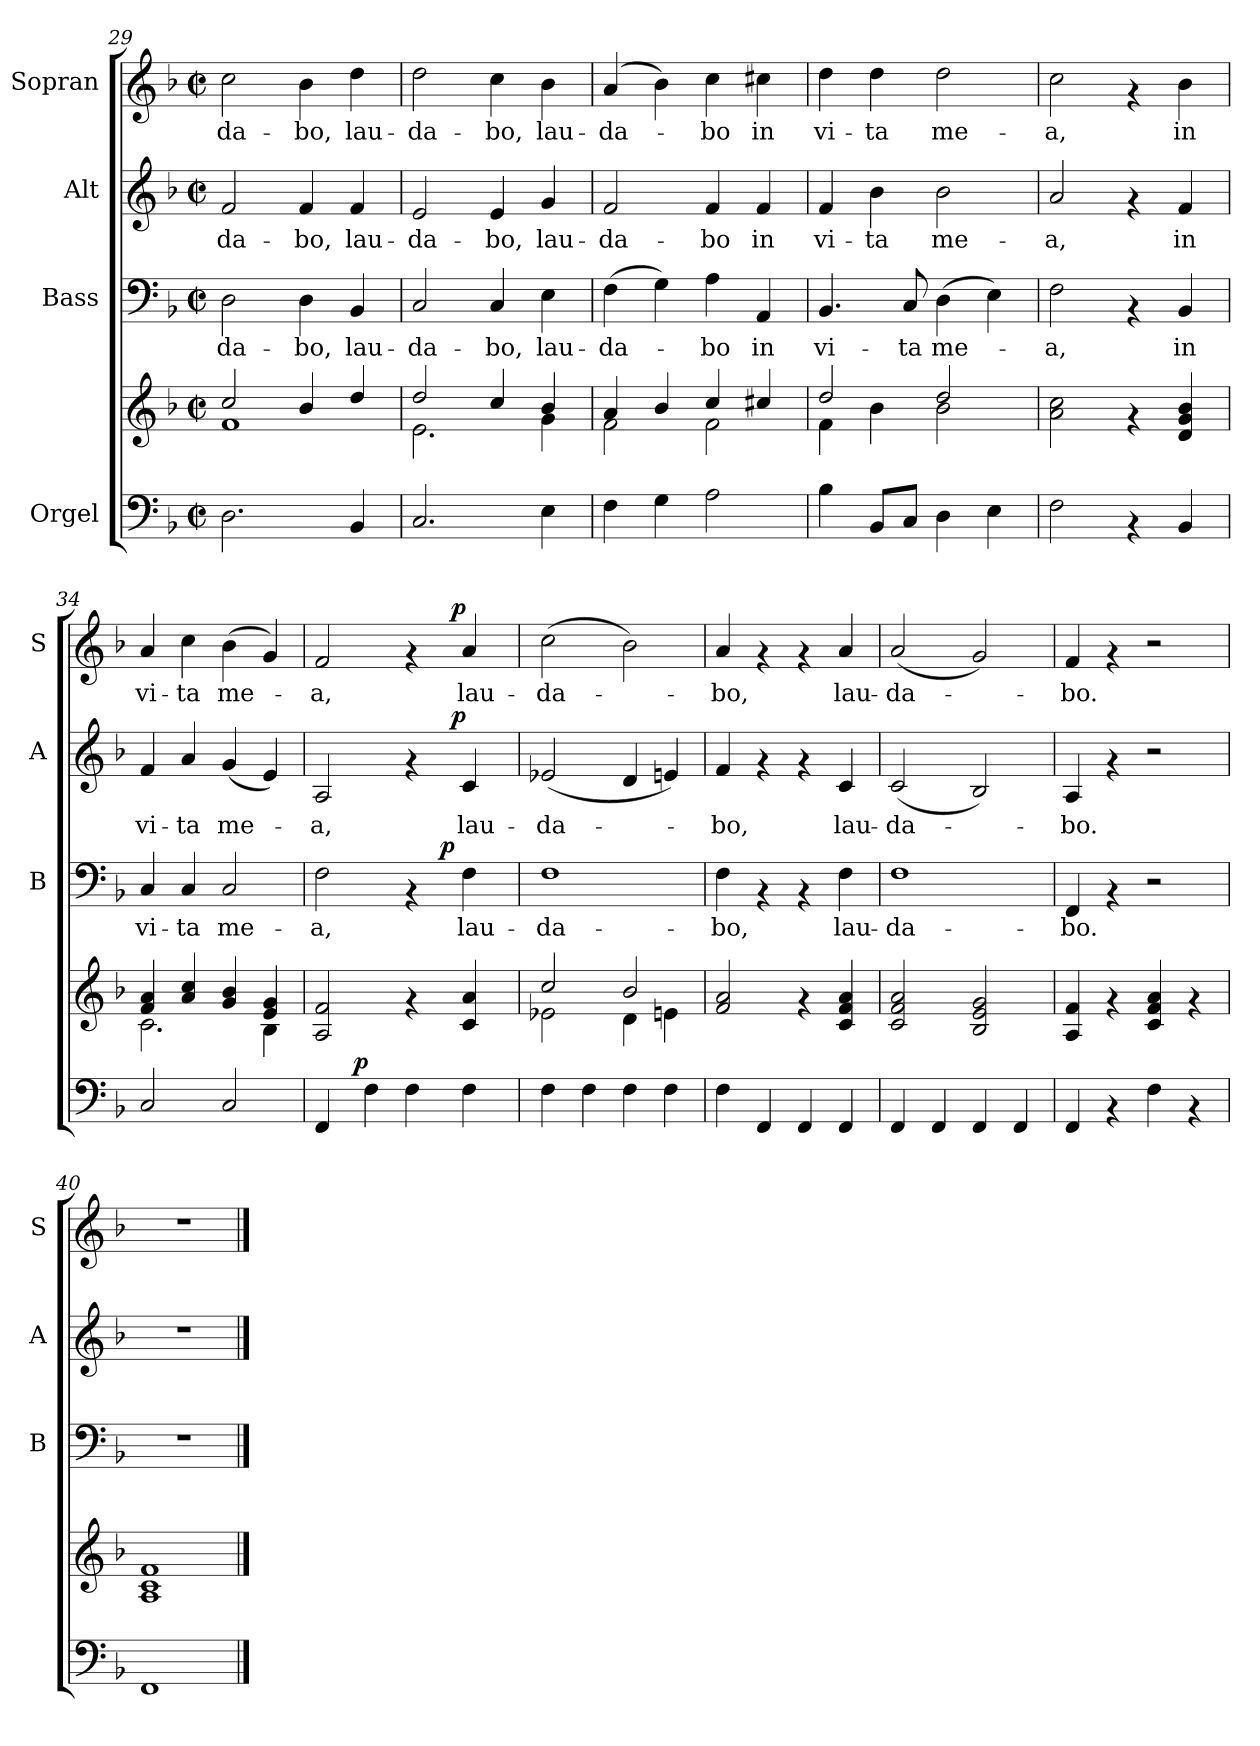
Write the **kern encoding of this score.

**kern	**kern	**dynam	**kern	**text	**dynam	**kern	**text	**dynam	**kern	**text	**dynam
*part4	*part4	*part4	*part3	*part3	*part3	*part2	*part2	*part2	*part1	*part1	*part1
*staff5	*staff4	*staff4/5	*staff3	*staff3	*staff3	*staff2	*staff2	*staff2	*staff1	*staff1	*staff1
*I"Orgel	*	*	*I"Bass	*	*	*I"Alt	*	*	*I"Sopran	*	*
*	*	*	*I'B	*	*	*I'A	*	*	*I'S	*	*
*clefF4	*clefG2	*	*clefF4	*	*	*clefG2	*	*	*clefG2	*	*
*k[b-]	*k[b-]	*	*k[b-]	*	*	*k[b-]	*	*	*k[b-]	*	*
*F:	*F:	*	*F:	*	*	*F:	*	*	*F:	*	*
*M2/2	*M2/2	*	*M2/2	*	*	*M2/2	*	*	*M2/2	*	*
*met(c|)	*met(c|)	*	*met(c|)	*	*	*met(c|)	*	*	*met(c|)	*	*
=29	=29	=29	=29	=29	=29	=29	=29	=29	=29	=29	=29
*	*^	*	*	*	*	*	*	*	*	*	*
!	!	!	!	!	!LO:LY:b	!	!	!LO:LY:b	!	!	!LO:LY:b	!
2.D\	2cc/	1f	.	2D\	-da-	.	2f/	-da-	.	2cc\	-da-	.
!	!	!	!	!	!LO:LY:b	!	!	!LO:LY:b	!	!	!LO:LY:b	!
.	4b-/	.	.	4D\	-bo,	.	4f/	-bo,	.	4b-\	-bo,	.
!	!	!	!	!	!LO:LY:b	!	!	!LO:LY:b	!	!	!LO:LY:b	!
4BB-/	4dd/	.	.	4BB-/	lau-	.	4f/	lau-	.	4dd\	lau-	.
=30	=30	=30	=30	=30	=30	=30	=30	=30	=30	=30	=30	=30
!	!	!	!	!	!LO:LY:b	!	!	!LO:LY:b	!	!	!LO:LY:b	!
2.C/	2dd/	2.e\	.	2C/	-da-	.	2e/	-da-	.	2dd\	-da-	.
!	!	!	!	!	!LO:LY:b	!	!	!LO:LY:b	!	!	!LO:LY:b	!
.	4cc/	.	.	4C/	-bo,	.	4e/	-bo,	.	4cc\	-bo,	.
!	!	!	!	!	!LO:LY:b	!	!	!LO:LY:b	!	!	!LO:LY:b	!
4E\	4b-/	4g\	.	4E\	lau-	.	4g/	lau-	.	4b-\	lau-	.
!!LO:PB:g=z
=31	=31	=31	=31	=31	=31	=31	=31	=31	=31	=31	=31	=31
!	!	!	!	!	!LO:LY:b	!	!	!LO:LY:b	!	!	!LO:LY:b	!
4F\	4a/	2f\	.	(>4F\	-da-	.	2f/	-da-	.	(4a/	-da-	.
4G\	4b-/	.	.	4G\)	.	.	.	.	.	4b-\)	.	.
!	!	!	!	!	!LO:LY:b	!	!	!LO:LY:b	!	!	!LO:LY:b	!
2A\	4cc/	2f\	.	4A\	-bo	.	4f/	-bo	.	4cc\	-bo	.
!	!	!	!	!	!LO:LY:b	!	!	!LO:LY:b	!	!	!LO:LY:b	!
.	4cc#X/	.	.	4AA/	in	.	4f/	in	.	4cc#X\	in	.
=32	=32	=32	=32	=32	=32	=32	=32	=32	=32	=32	=32	=32
!	!	!	!	!	!LO:LY:b	!	!	!LO:LY:b	!	!	!LO:LY:b	!
4B-\	2dd/	4f\	.	4.BB-/	vi-	.	4f/	vi-	.	4dd\	vi-	.
!	!	!	!	!	!	!	!	!LO:LY:b	!	!	!LO:LY:b	!
8BB-/L	.	4b-\	.	.	.	.	4b-\	-ta	.	4dd\	-ta	.
!	!	!	!	!	!LO:LY:b	!	!	!	!	!	!	!
8C/J	.	.	.	8C/	-ta	.	.	.	.	.	.	.
!	!	!	!	!	!LO:LY:b	!	!	!LO:LY:b	!	!	!LO:LY:b	!
4D\	2dd/	2b-\	.	(>4D\	me-	.	2b-\	me-	.	2dd\	me-	.
4E\	.	.	.	4E\)	.	.	.	.	.	.	.	.
*	*v	*v	*	*	*	*	*	*	*	*	*	*
=33	=33	=33	=33	=33	=33	=33	=33	=33	=33	=33	=33
!	!	!	!	!LO:LY:b	!	!	!LO:LY:b	!	!	!LO:LY:b	!
2F\	2a\ 2cc\	.	2F\	-a,	.	2a/	-a,	.	2cc\	-a,	.
4rAA	4rf	.	4rAA	.	.	4rf	.	.	4rf	.	.
!	!	!	!	!LO:LY:b	!	!	!LO:LY:b	!	!	!LO:LY:b	!
4BB-/	4d/ 4g/ 4b-/	.	4BB-/	in	.	4f/	in	.	4b-\	in	.
=34	=34	=34	=34	=34	=34	=34	=34	=34	=34	=34	=34
*	*^	*	*	*	*	*	*	*	*	*	*
!	!	!	!	!	!LO:LY:b	!	!	!LO:LY:b	!	!	!LO:LY:b	!
2C/	4f/ 4a/	2.c\	.	4C/	vi-	.	4f/	vi-	.	4a/	vi-	.
!	!	!	!	!	!LO:LY:b	!	!	!LO:LY:b	!	!	!LO:LY:b	!
.	4a/ 4cc/	.	.	4C/	-ta	.	4a/	-ta	.	4cc\	-ta	.
!	!	!	!	!	!LO:LY:b	!	!	!LO:LY:b	!	!	!LO:LY:b	!
2C/	4g/ 4b-/	.	.	2C/	me-	.	(<4g/	me-	.	(>4b-\	me-	.
.	4e/ 4g/	4B-\	.	.	.	.	4e/)	.	.	4g/)	.	.
=35	=35	=35	=35	=35	=35	=35	=35	=35	=35	=35	=35	=35
!	!	!	!	!	!LO:LY:b	!	!	!LO:LY:b	!	!	!LO:LY:b	!
*^	*v	*v	*	*^	*	*	*^	*	*	*^	*	*
4FF/	8..ryy	2A/ 2f/	.	2F\	2ryy	-a,	.	2A/	2ryy	-a,	.	2f/	2ryy	-a,	.
!	!	!	!LO:DY:a=2	!	!	!	!	!	!	!	!	!	!	!	!
.	2ryy	.	p	.	.	.	.	.	.	.	.	.	.	.	.
4F\	.	.	.	.	.	.	.	.	.	.	.	.	.	.	.
4F\	.	4rf	.	4rAA	8.ryy	.	.	4rf	8..ryy	.	.	4rf	8..ryy	.	.
!	!	!	!	!	!	!	!LO:DY:a	!	!	!	!	!	!	!	!
.	.	.	.	.	4ryy	.	p	.	.	.	.	.	.	.	.
!	!	!	!	!	!	!	!	!	!	!	!LO:DY:a	!	!	!	!LO:DY:a
.	4ryy	.	.	.	.	.	.	.	4ryy	.	p	.	4ryy	.	p
!	!	!	!	!	!	!LO:LY:b	!	!	!	!LO:LY:b	!	!	!	!LO:LY:b	!
4F\	.	4c/ 4a/	.	4F\	.	lau-	.	4c/	.	lau-	.	4a/	.	lau-	.
.	.	.	.	.	16ryy	.	.	.	.	.	.	.	.	.	.
.	32ryy	.	.	.	.	.	.	.	32ryy	.	.	.	32ryy	.	.
!!LO:LB:g=z
=36	=36	=36	=36	=36	=36	=36	=36	=36	=36	=36	=36	=36	=36	=36	=36
*	*	*^	*	*	*	*	*	*	*	*	*	*	*	*	*
!	!	!	!	!	!	!	!LO:LY:b	!	!	!	!LO:LY:b	!	!	!	!LO:LY:b	!
*	*	*	*	*	*v	*v	*	*	*	*	*	*	*v	*v	*	*
*v	*v	*	*	*	*	*	*	*v	*v	*	*	*	*	*
4F\	2cc/	2e-X\	.	1F	-da-	.	(<2e-X/	-da-	.	(>2cc\	-da-	.
4F\	.	.	.	.	.	.	.	.	.	.	.	.
4F\	2b-/	4d\	.	.	.	.	4d/	.	.	2b-\)	.	.
4F\	.	4en\	.	.	.	.	4en/)	.	.	.	.	.
=37	=37	=37	=37	=37	=37	=37	=37	=37	=37	=37	=37	=37
!	!	!	!	!	!LO:LY:b	!	!	!LO:LY:b	!	!	!LO:LY:b	!
*	*v	*v	*	*	*	*	*	*	*	*	*	*
4F\	2f/ 2a/	.	4F\	-bo,	.	4f/	-bo,	.	4a/	-bo,	.
4FF/	.	.	4rAA	.	.	4rf	.	.	4rf	.	.
4FF/	4rf	.	4rAA	.	.	4rf	.	.	4rf	.	.
!	!	!	!	!LO:LY:b	!	!	!LO:LY:b	!	!	!LO:LY:b	!
4FF/	4c/ 4f/ 4a/	.	4F\	lau-	.	4c/	lau-	.	4a/	lau-	.
=38	=38	=38	=38	=38	=38	=38	=38	=38	=38	=38	=38
!	!	!	!	!LO:LY:b	!	!	!LO:LY:b	!	!	!LO:LY:b	!
4FF/	2c/ 2f/ 2a/	.	1F	-da-	.	(<2c/	-da-	.	(<2a/	-da-	.
4FF/	.	.	.	.	.	.	.	.	.	.	.
4FF/	2B-/ 2e/ 2g/	.	.	.	.	2B-/)	.	.	2g/)	.	.
4FF/	.	.	.	.	.	.	.	.	.	.	.
=39	=39	=39	=39	=39	=39	=39	=39	=39	=39	=39	=39
!	!	!	!	!LO:LY:b	!	!	!LO:LY:b	!	!	!LO:LY:b	!
4FF/	4A/ 4f/	.	4FF/	-bo.	.	4A/	-bo.	.	4f/	-bo.	.
4rAA	4rf	.	4rAA	.	.	4rf	.	.	4rf	.	.
4F\	4c/ 4f/ 4a/	.	2r	.	.	2r	.	.	2r	.	.
4rAA	4rf	.	.	.	.	.	.	.	.	.	.
=40	=40	=40	=40	=40	=40	=40	=40	=40	=40	=40	=40
1FF	1A 1c 1f	.	1r	.	.	1r	.	.	1r	.	.
==	==	==	==	==	==	==	==	==	==	==	==
*-	*-	*-	*-	*-	*-	*-	*-	*-	*-	*-	*-
